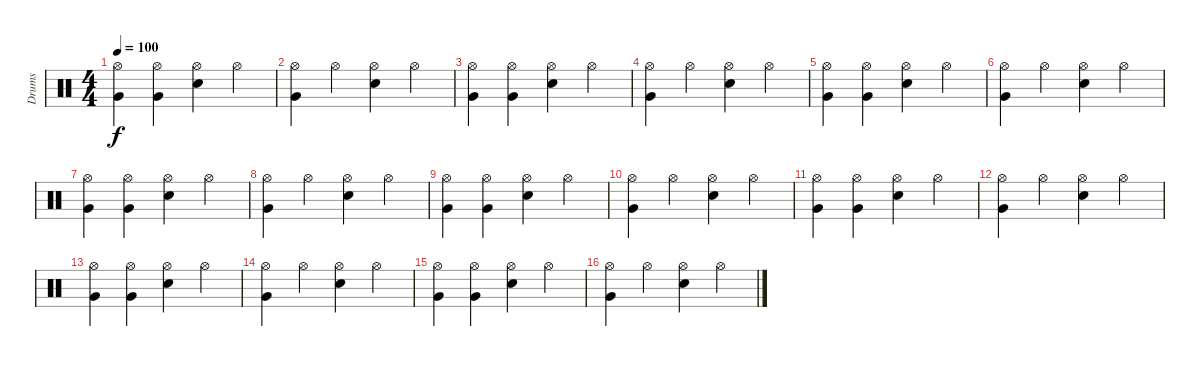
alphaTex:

\track ("Drums" "Drums") {instrument percussion}
\staff {score}
\articulation defaults
\ts (4 4)
\tempo 100
\clef neutral
\ks c
("Hi-Hat (open)" "Very Low Tom (hit)").4{dy f} ("Hi-Hat (open)" "Very Low Tom (hit)").4 ("Hi-Hat (open)" "Snare (hit) 2").4 "Hi-Hat (open)".4 |
("Hi-Hat (open)" "Very Low Tom (hit)").4 "Hi-Hat (open)".4 ("Hi-Hat (open)" "Snare (hit) 2").4 "Hi-Hat (open)".4 |
("Hi-Hat (open)" "Very Low Tom (hit)").4 ("Hi-Hat (open)" "Very Low Tom (hit)").4 ("Hi-Hat (open)" "Snare (hit) 2").4 "Hi-Hat (open)".4 |
("Hi-Hat (open)" "Very Low Tom (hit)").4 "Hi-Hat (open)".4 ("Hi-Hat (open)" "Snare (hit) 2").4 "Hi-Hat (open)".4 |
("Hi-Hat (open)" "Very Low Tom (hit)").4 ("Hi-Hat (open)" "Very Low Tom (hit)").4 ("Hi-Hat (open)" "Snare (hit) 2").4 "Hi-Hat (open)".4 |
("Hi-Hat (open)" "Very Low Tom (hit)").4 "Hi-Hat (open)".4 ("Hi-Hat (open)" "Snare (hit) 2").4 "Hi-Hat (open)".4 |
("Hi-Hat (open)" "Very Low Tom (hit)").4 ("Hi-Hat (open)" "Very Low Tom (hit)").4 ("Hi-Hat (open)" "Snare (hit) 2").4 "Hi-Hat (open)".4 |
("Hi-Hat (open)" "Very Low Tom (hit)").4 "Hi-Hat (open)".4 ("Hi-Hat (open)" "Snare (hit) 2").4 "Hi-Hat (open)".4 |
("Hi-Hat (open)" "Very Low Tom (hit)").4 ("Hi-Hat (open)" "Very Low Tom (hit)").4 ("Hi-Hat (open)" "Snare (hit) 2").4 "Hi-Hat (open)".4 |
("Hi-Hat (open)" "Very Low Tom (hit)").4 "Hi-Hat (open)".4 ("Hi-Hat (open)" "Snare (hit) 2").4 "Hi-Hat (open)".4 |
("Hi-Hat (open)" "Very Low Tom (hit)").4 ("Hi-Hat (open)" "Very Low Tom (hit)").4 ("Hi-Hat (open)" "Snare (hit) 2").4 "Hi-Hat (open)".4 |
("Hi-Hat (open)" "Very Low Tom (hit)").4 "Hi-Hat (open)".4 ("Hi-Hat (open)" "Snare (hit) 2").4 "Hi-Hat (open)".4 |
("Hi-Hat (open)" "Very Low Tom (hit)").4 ("Hi-Hat (open)" "Very Low Tom (hit)").4 ("Hi-Hat (open)" "Snare (hit) 2").4 "Hi-Hat (open)".4 |
("Hi-Hat (open)" "Very Low Tom (hit)").4 "Hi-Hat (open)".4 ("Hi-Hat (open)" "Snare (hit) 2").4 "Hi-Hat (open)".4 |
("Hi-Hat (open)" "Very Low Tom (hit)").4 ("Hi-Hat (open)" "Very Low Tom (hit)").4 ("Hi-Hat (open)" "Snare (hit) 2").4 "Hi-Hat (open)".4 |
("Hi-Hat (open)" "Very Low Tom (hit)").4 "Hi-Hat (open)".4 ("Hi-Hat (open)" "Snare (hit) 2").4 "Hi-Hat (open)".4
